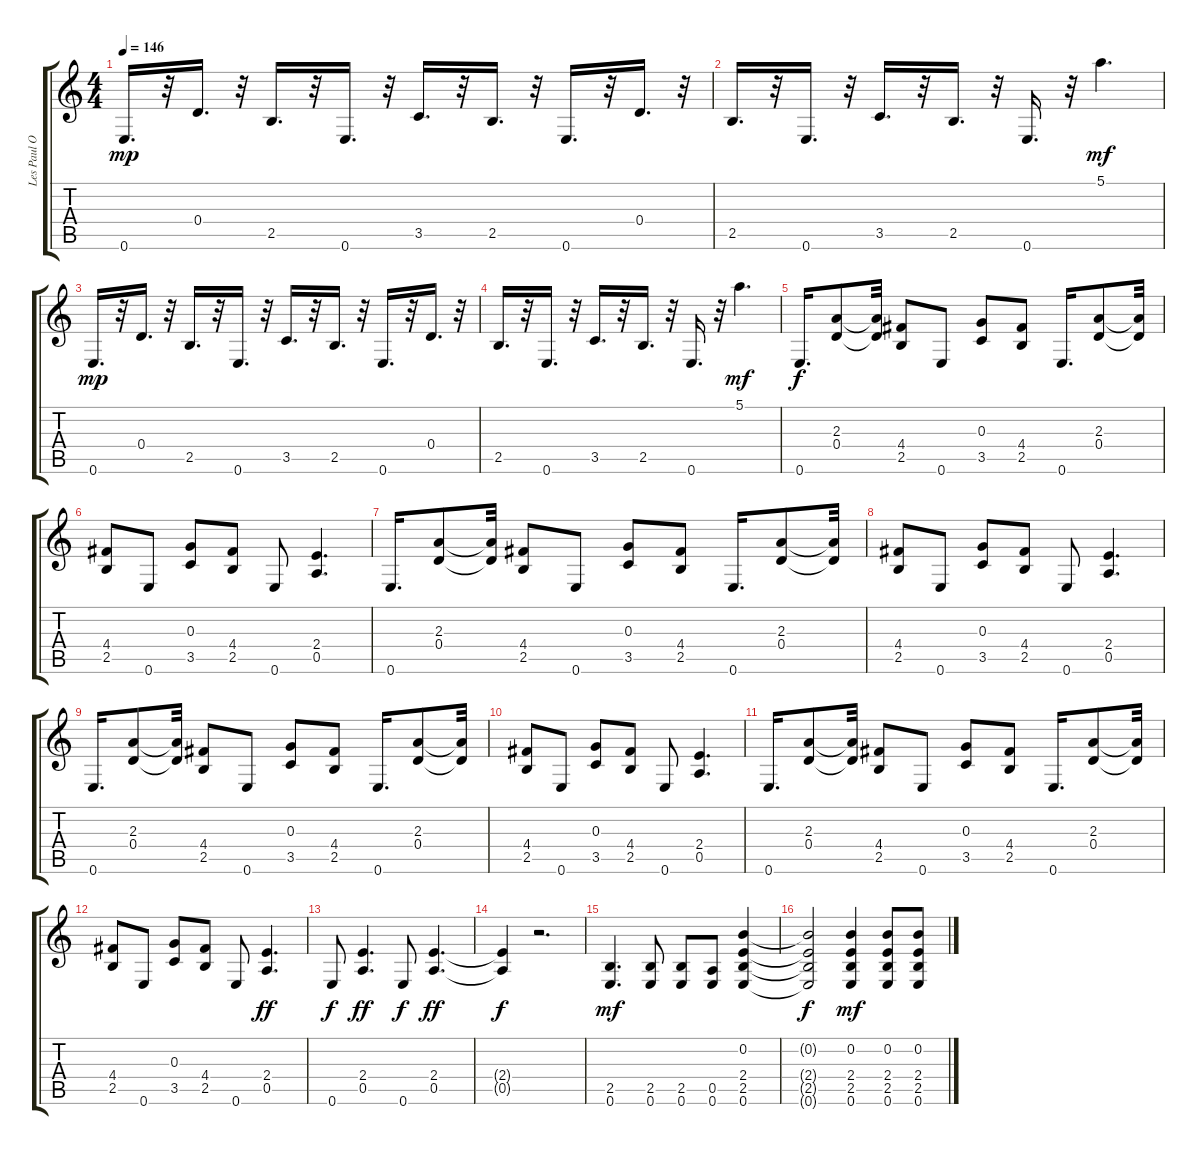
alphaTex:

\track ("Les Paul Overdrive" "Les Paul O") {instrument overdrivenguitar}
\staff {score tabs}
\tuning (E4 B3 G3 D3 A2 E2) {hide}
\ts (4 4)
\tempo 146
\clef g2
\ks c
0.6.16{d dy mp} r.32 0.4.16{d} r.32 2.5.16{d} r.32 0.6.16{d} r.32 3.5.16{d} r.32 2.5.16{d} r.32 0.6.16{d} r.32 0.4.16{d} r.32 |
2.5.16{d} r.32 0.6.16{d} r.32 3.5.16{d} r.32 2.5.16{d} r.32 0.6.16{d} r.32 5.1.4{d dy mf} |
0.6.16{d dy mp} r.32 0.4.16{d} r.32 2.5.16{d} r.32 0.6.16{d} r.32 3.5.16{d} r.32 2.5.16{d} r.32 0.6.16{d} r.32 0.4.16{d} r.32 |
2.5.16{d} r.32 0.6.16{d} r.32 3.5.16{d} r.32 2.5.16{d} r.32 0.6.16{d} r.32 5.1.4{d dy mf} |
0.6.16{d dy f} (2.3 0.4).8 (2.3{t} 0.4{t}).32 (4.4 2.5).8 0.6.8 (0.3 3.5).8 (4.4 2.5).8 0.6.16{d} (2.3 0.4).8 (2.3{t} 0.4{t}).32 |
(4.4 2.5).8 0.6.8 (0.3 3.5).8 (4.4 2.5).8 0.6.8 (2.4 0.5).4{d} |
0.6.16{d} (2.3 0.4).8 (2.3{t} 0.4{t}).32 (4.4 2.5).8 0.6.8 (0.3 3.5).8 (4.4 2.5).8 0.6.16{d} (2.3 0.4).8 (2.3{t} 0.4{t}).32 |
(4.4 2.5).8 0.6.8 (0.3 3.5).8 (4.4 2.5).8 0.6.8 (2.4 0.5).4{d} |
0.6.16{d} (2.3 0.4).8 (2.3{t} 0.4{t}).32 (4.4 2.5).8 0.6.8 (0.3 3.5).8 (4.4 2.5).8 0.6.16{d} (2.3 0.4).8 (2.3{t} 0.4{t}).32 |
(4.4 2.5).8 0.6.8 (0.3 3.5).8 (4.4 2.5).8 0.6.8 (2.4 0.5).4{d} |
0.6.16{d} (2.3 0.4).8 (2.3{t} 0.4{t}).32 (4.4 2.5).8 0.6.8 (0.3 3.5).8 (4.4 2.5).8 0.6.16{d} (2.3 0.4).8 (2.3{t} 0.4{t}).32 |
(4.4 2.5).8 0.6.8 (0.3 3.5).8 (4.4 2.5).8 0.6.8 (2.4 0.5).4{d dy ff} |
0.6.8{dy f} (2.4 0.5).4{d dy ff} 0.6.8{dy f} (2.4 0.5).4{d dy ff} |
(2.4{t} 0.5{t}).4{dy f} r.2{d} |
(2.5 0.6).4{d dy mf} (2.5 0.6).8 (2.5 0.6).8 (0.5 0.6).8 (0.2 2.4 2.5 0.6).4 |
(0.2{t} 2.4{t} 2.5{t} 0.6{t}).2{dy f} (0.2 2.4 2.5 0.6).4{dy mf} (0.2 2.4 2.5 0.6).8 (0.2 2.4 2.5 0.6).8
